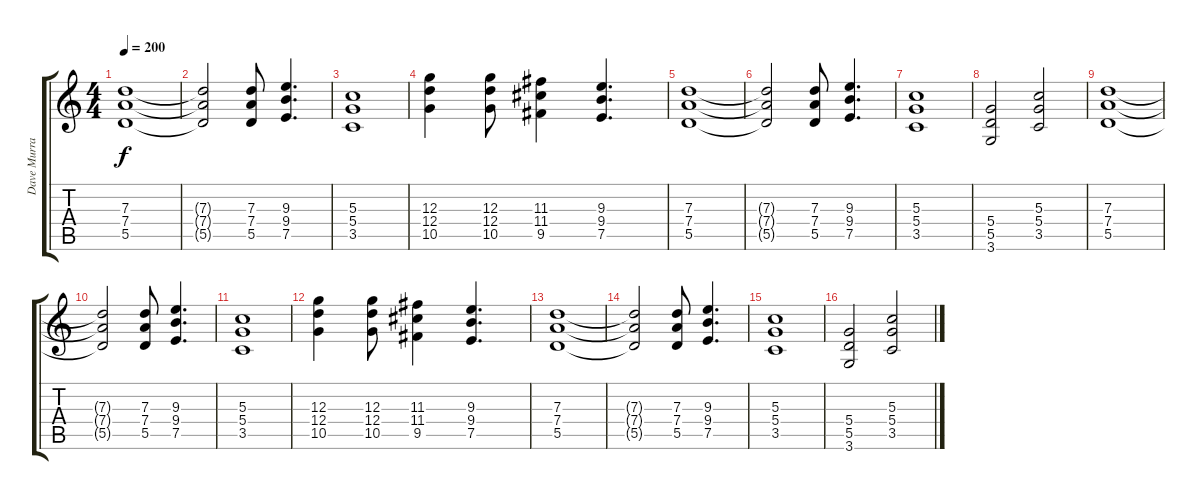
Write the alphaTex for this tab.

\track ("Dave Murray" "Dave Murra") {instrument distortionguitar}
\staff {score tabs}
\tuning (E4 B3 G3 D3 A2 E2) {hide}
\ts (4 4)
\tempo 200
\clef g2
\ks c
(7.3 7.4 5.5).1{dy f} |
(7.3{t} 7.4{t} 5.5{t}).2 (7.3 7.4 5.5).8 (9.3 9.4 7.5).4{d} |
(5.3 5.4 3.5).1 |
(12.3 12.4 10.5).4 (12.3 12.4 10.5).8 (11.3 11.4 9.5).4 (9.3 9.4 7.5).4{d} |
(7.3 7.4 5.5).1 |
(7.3{t} 7.4{t} 5.5{t}).2 (7.3 7.4 5.5).8 (9.3 9.4 7.5).4{d} |
(5.3 5.4 3.5).1 |
(5.4 5.5 3.6).2 (5.3 5.4 3.5).2 |
(7.3 7.4 5.5).1 |
(7.3{t} 7.4{t} 5.5{t}).2 (7.3 7.4 5.5).8 (9.3 9.4 7.5).4{d} |
(5.3 5.4 3.5).1 |
(12.3 12.4 10.5).4 (12.3 12.4 10.5).8 (11.3 11.4 9.5).4 (9.3 9.4 7.5).4{d} |
(7.3 7.4 5.5).1 |
(7.3{t} 7.4{t} 5.5{t}).2 (7.3 7.4 5.5).8 (9.3 9.4 7.5).4{d} |
(5.3 5.4 3.5).1 |
(5.4 5.5 3.6).2 (5.3 5.4 3.5).2
